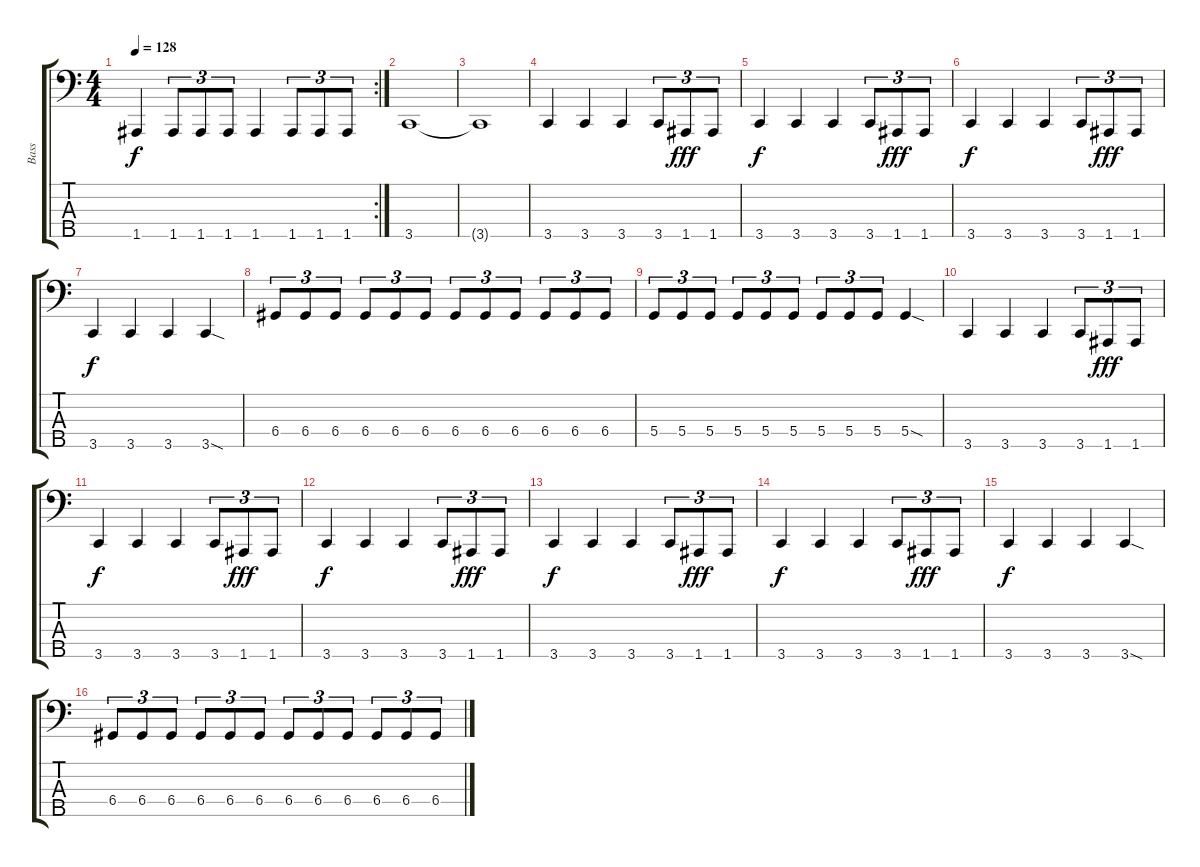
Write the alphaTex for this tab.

\track ("Bass" "Bass") {instrument electricbassfinger}
\staff {score tabs}
\tuning (F2 C2 G1 D1 A0) {hide}
\rc 2
\ts (4 4)
\tempo 128
\clef f4
\ks c
1.5.4{dy f} 1.5.8{tu (3 2)} 1.5.8{tu (3 2)} 1.5.8{tu (3 2)} 1.5.4 1.5.8{tu (3 2)} 1.5.8{tu (3 2)} 1.5.8{tu (3 2)} |
3.5.1 |
3.5{t}.1 |
3.5.4 3.5.4 3.5.4 3.5.8{tu (3 2)} 1.5.8{tu (3 2) dy fff} 1.5.8{tu (3 2)} |
3.5.4{dy f} 3.5.4 3.5.4 3.5.8{tu (3 2)} 1.5.8{tu (3 2) dy fff} 1.5.8{tu (3 2)} |
3.5.4{dy f} 3.5.4 3.5.4 3.5.8{tu (3 2)} 1.5.8{tu (3 2) dy fff} 1.5.8{tu (3 2)} |
3.5.4{dy f} 3.5.4 3.5.4 3.5{sod}.4 |
6.4.8{tu (3 2)} 6.4.8{tu (3 2)} 6.4.8{tu (3 2)} 6.4.8{tu (3 2)} 6.4.8{tu (3 2)} 6.4.8{tu (3 2)} 6.4.8{tu (3 2)} 6.4.8{tu (3 2)} 6.4.8{tu (3 2)} 6.4.8{tu (3 2)} 6.4.8{tu (3 2)} 6.4.8{tu (3 2)} |
5.4.8{tu (3 2)} 5.4.8{tu (3 2)} 5.4.8{tu (3 2)} 5.4.8{tu (3 2)} 5.4.8{tu (3 2)} 5.4.8{tu (3 2)} 5.4.8{tu (3 2)} 5.4.8{tu (3 2)} 5.4.8{tu (3 2)} 5.4{sod}.4 |
3.5.4 3.5.4 3.5.4 3.5.8{tu (3 2)} 1.5.8{tu (3 2) dy fff} 1.5.8{tu (3 2)} |
3.5.4{dy f} 3.5.4 3.5.4 3.5.8{tu (3 2)} 1.5.8{tu (3 2) dy fff} 1.5.8{tu (3 2)} |
3.5.4{dy f} 3.5.4 3.5.4 3.5.8{tu (3 2)} 1.5.8{tu (3 2) dy fff} 1.5.8{tu (3 2)} |
3.5.4{dy f} 3.5.4 3.5.4 3.5.8{tu (3 2)} 1.5.8{tu (3 2) dy fff} 1.5.8{tu (3 2)} |
3.5.4{dy f} 3.5.4 3.5.4 3.5.8{tu (3 2)} 1.5.8{tu (3 2) dy fff} 1.5.8{tu (3 2)} |
3.5.4{dy f} 3.5.4 3.5.4 3.5{sod}.4 |
6.4.8{tu (3 2)} 6.4.8{tu (3 2)} 6.4.8{tu (3 2)} 6.4.8{tu (3 2)} 6.4.8{tu (3 2)} 6.4.8{tu (3 2)} 6.4.8{tu (3 2)} 6.4.8{tu (3 2)} 6.4.8{tu (3 2)} 6.4.8{tu (3 2)} 6.4.8{tu (3 2)} 6.4.8{tu (3 2)}
